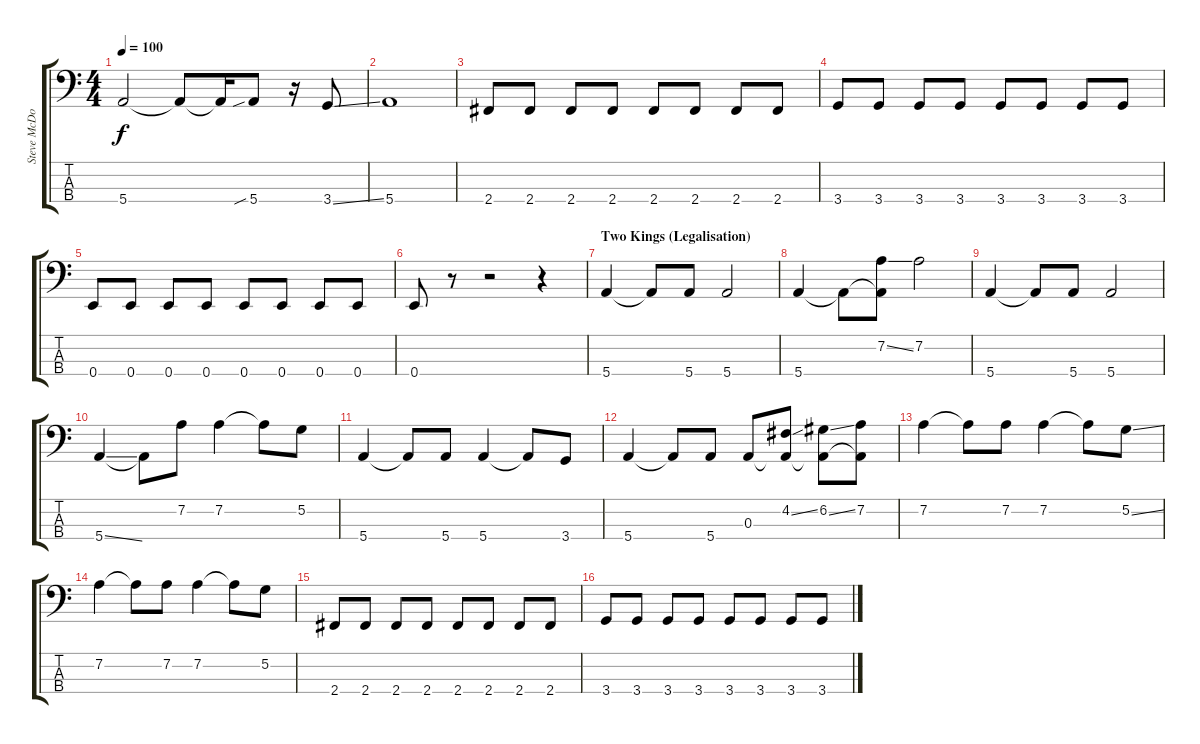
\track ("Steve McDonald (Bass)" "Steve McDo") {instrument electricbasspick}
\staff {score tabs}
\tuning (G2 D2 A1 E1) {hide}
\ts (4 4)
\tempo 100
\clef f4
\ks c
5.4.2{dy f} 5.4{t}.8 5.4{t}.16 5.4{sib}.8 r.16 3.4{ss}.8 |
5.4.1 |
2.4.8 2.4.8 2.4.8 2.4.8 2.4.8 2.4.8 2.4.8 2.4.8 |
3.4.8 3.4.8 3.4.8 3.4.8 3.4.8 3.4.8 3.4.8 3.4.8 |
0.4.8 0.4.8 0.4.8 0.4.8 0.4.8 0.4.8 0.4.8 0.4.8 |
0.4.8 r.8 r.2 r.4 |
\section ("" "Two Kings (Legalisation)")
5.4.4 5.4{t}.8 5.4.8 5.4.2 |
5.4.4 5.4{t}.8 (7.2{ss} 5.4{t}).8 7.2.2 |
5.4.4 5.4{t}.8 5.4.8 5.4.2 |
5.4{ss}.4 5.4{t}.8 7.2.8 7.2.4 7.2{t}.8 5.2.8 |
5.4.4 5.4{t}.8 5.4.8 5.4.4 5.4{t}.8 3.4.8 |
5.4.4 5.4{t}.8 5.4.8 0.3.8 (4.2{ss} 0.3{t}).8 (6.2{ss} 0.3{t}).8 (7.2 0.3{t}).8 |
7.2.4 7.2{t}.8 7.2.8 7.2.4 7.2{t}.8 5.2{ss}.8 |
7.2.4 7.2{t}.8 7.2.8 7.2.4 7.2{t}.8 5.2.8 |
2.4.8 2.4.8 2.4.8 2.4.8 2.4.8 2.4.8 2.4.8 2.4.8 |
3.4.8 3.4.8 3.4.8 3.4.8 3.4.8 3.4.8 3.4.8 3.4.8
